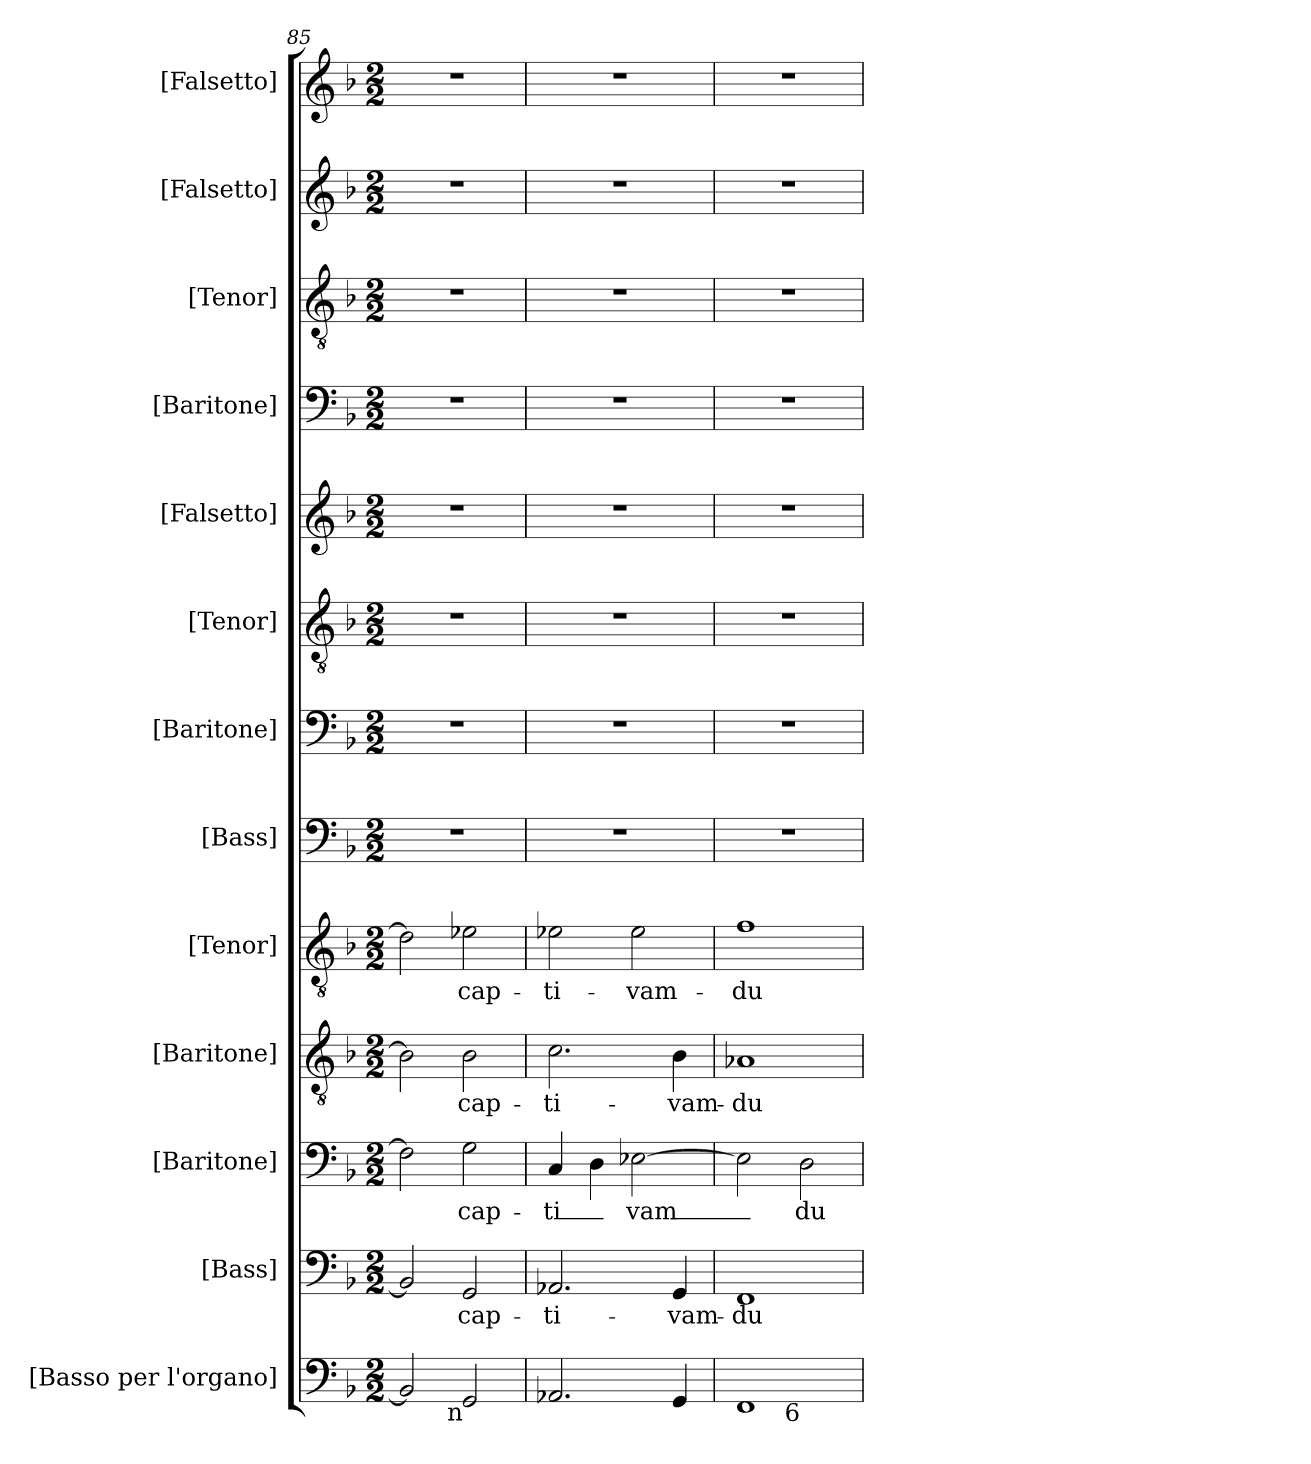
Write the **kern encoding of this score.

**kern	**kern	**text	**kern	**text	**kern	**text	**kern	**text	**kern	**kern	**kern	**kern	**kern	**kern	**kern	**kern
*part13	*part12	*part12	*part11	*part11	*part10	*part10	*part9	*part9	*part8	*part7	*part6	*part5	*part4	*part3	*part2	*part1
*staff13	*staff12	*staff12	*staff11	*staff11	*staff10	*staff10	*staff9	*staff9	*staff8	*staff7	*staff6	*staff5	*staff4	*staff3	*staff2	*staff1
*I"[Basso per l'organo]	*I"[Bass]	*	*I"[Baritone]	*	*I"[Baritone]	*	*I"[Tenor]	*	*I"[Bass]	*I"[Baritone]	*I"[Tenor]	*I"[Falsetto]	*I"[Baritone]	*I"[Tenor]	*I"[Falsetto]	*I"[Falsetto]
*	*I'B.	*	*I'Bar.	*	*I'Bar.	*	*I'T.	*	*I'B.	*I'Bar.	*I'T.	*	*I'Bar.	*I'T.	*	*
*clefF4	*clefF4	*	*clefF4	*	*clefGv2	*	*clefGv2	*	*clefF4	*clefF4	*clefGv2	*clefG2	*clefF4	*clefGv2	*clefG2	*clefG2
*	*	*	*	*	*ITrd7c12	*	*ITrd7c12	*	*	*	*ITrd7c12	*	*	*ITrd7c12	*	*
*k[b-]	*k[b-]	*	*k[b-]	*	*k[b-]	*	*k[b-]	*	*k[b-]	*k[b-]	*k[b-]	*k[b-]	*k[b-]	*k[b-]	*k[b-]	*k[b-]
*F:	*F:	*	*F:	*	*F:	*	*F:	*	*F:	*F:	*F:	*F:	*F:	*F:	*F:	*F:
*M2/2	*M2/2	*	*M2/2	*	*M2/2	*	*M2/2	*	*M2/2	*M2/2	*M2/2	*M2/2	*M2/2	*M2/2	*M2/2	*M2/2
=85	=85	=85	=85	=85	=85	=85	=85	=85	=85	=85	=85	=85	=85	=85	=85	=85
2BB-i/]	2BB-i/]	.	2Fi\]	.	2BB-i\]	.	2Di\]	.	1r	1r	1r	1r	1r	1r	1r	1r
!	!	!LO:LY:b:color=#000000	!	!	!	!	!	!	!	!	!	!	!	!	!	!
!	!	!	!	!LO:LY:b:color=#000000	!	!	!	!	!	!	!	!	!	!	!	!
!	!	!	!	!	!	!LO:LY:b:color=#000000	!	!	!	!	!	!	!	!	!	!
!LO:TX:b:rj:t=n	!	!	!	!	!	!	!	!	!	!	!	!	!	!	!	!
!	!	!	!	!	!	!	!	!LO:LY:b:color=#000000	!	!	!	!	!	!	!	!
2GGi/	2GGi/	-cap--	2Gi\	-cap--	2BB-i\	-cap--	2E-Xi\	-cap--	.	.	.	.	.	.	.	.
=86	=86	=86	=86	=86	=86	=86	=86	=86	=86	=86	=86	=86	=86	=86	=86	=86
!	!	!LO:LY:b:color=#000000	!	!	!	!	!	!	!	!	!	!	!	!	!	!
!	!	!	!	!LO:LY:b:color=#000000	!	!	!	!	!	!	!	!	!	!	!	!
!	!	!	!	!	!	!LO:LY:b:color=#000000	!	!	!	!	!	!	!	!	!	!
!	!	!	!	!	!	!	!	!LO:LY:b:color=#000000	!	!	!	!	!	!	!	!
2.AA-Xi/	2.AA-Xi/	-ti--	4Ci/	-ti_-	2.Ci\	-ti--	2E-Xi\	-ti--	1r	1r	1r	1r	1r	1r	1r	1r
.	.	.	4Di\	.	.	.	.	.	.	.	.	.	.	.	.	.
!	!	!	!	!LO:LY:b:color=#000000	!	!	!	!	!	!	!	!	!	!	!	!
!	!	!	!	!	!	!	!	!LO:LY:b:color=#000000	!	!	!	!	!	!	!	!
.	.	.	[2E-Xi\	-vam_-	.	.	2E-i\	-vam-	.	.	.	.	.	.	.	.
!	!	!LO:LY:b:color=#000000	!	!	!	!	!	!	!	!	!	!	!	!	!	!
!	!	!	!	!	!	!LO:LY:b:color=#000000	!	!	!	!	!	!	!	!	!	!
4GGi/	4GGi/	-vam-	.	.	4BB-i\	-vam-	.	.	.	.	.	.	.	.	.	.
!!LO:PB:g=z
=87	=87	=87	=87	=87	=87	=87	=87	=87	=87	=87	=87	=87	=87	=87	=87	=87
!	!	!LO:LY:b:color=#000000	!	!	!	!	!	!	!	!	!	!	!	!	!	!
!	!	!	!	!	!	!LO:LY:b:color=#000000	!	!	!	!	!	!	!	!	!	!
!LO:TX:b:rj:t=7	!	!	!	!	!	!	!	!	!	!	!	!	!	!	!	!
!	!	!	!	!	!	!	!	!LO:LY:b:color=#000000	!	!	!	!	!	!	!	!
*^	*	*	*	*	*	*	*	*	*	*	*	*	*	*	*	*
1FFi	2ryy	1FFi	-du--	2E-i\]	.	1AA-Xi	-du--	1Fi	-du--	1r	1r	1r	1r	1r	1r	1r	1r
!	!LO:TX:b:rj:t=6	!	!	!	!	!	!	!	!	!	!	!	!	!	!	!	!
!	!	!	!	!	!LO:LY:b:color=#000000	!	!	!	!	!	!	!	!	!	!	!	!
.	2ryy	.	.	2Di\	-du--	.	.	.	.	.	.	.	.	.	.	.	.
*v	*v	*	*	*	*	*	*	*	*	*	*	*	*	*	*	*	*
=	=	=	=	=	=	=	=	=	=	=	=	=	=	=	=	=
*-	*-	*-	*-	*-	*-	*-	*-	*-	*-	*-	*-	*-	*-	*-	*-	*-
